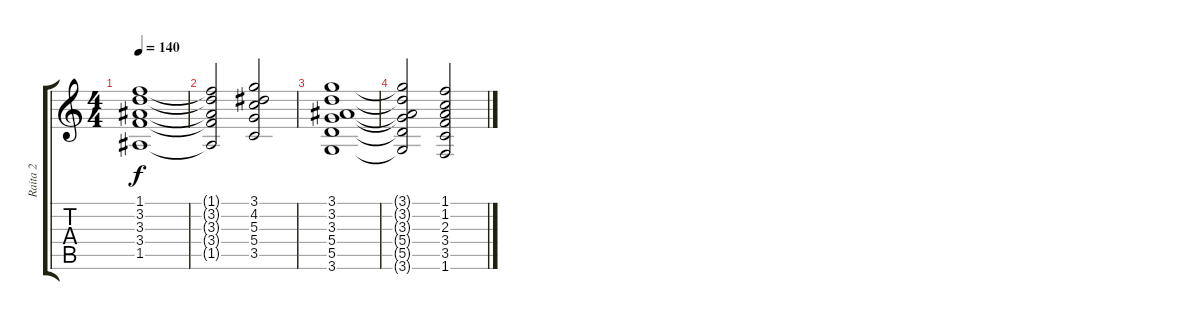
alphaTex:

\track ("Raita 2" "Raita 2") {instrument electricguitarclean}
\staff {score tabs}
\tuning (E4 B3 G3 D3 A2 E2) {hide}
\ts (4 4)
\tempo 140
\clef g2
\ks c
(1.1 3.2 3.3 3.4 1.5).1{dy f} |
(1.1{t} 3.2{t} 3.3{t} 3.4{t} 1.5{t}).2 (3.1 4.2 5.3 5.4 3.5).2 |
(3.1 3.2 3.3 5.4 5.5 3.6).1 |
(3.1{t} 3.2{t} 3.3{t} 5.4{t} 5.5{t} 3.6{t}).2 (1.1 1.2 2.3 3.4 3.5 1.6).2
